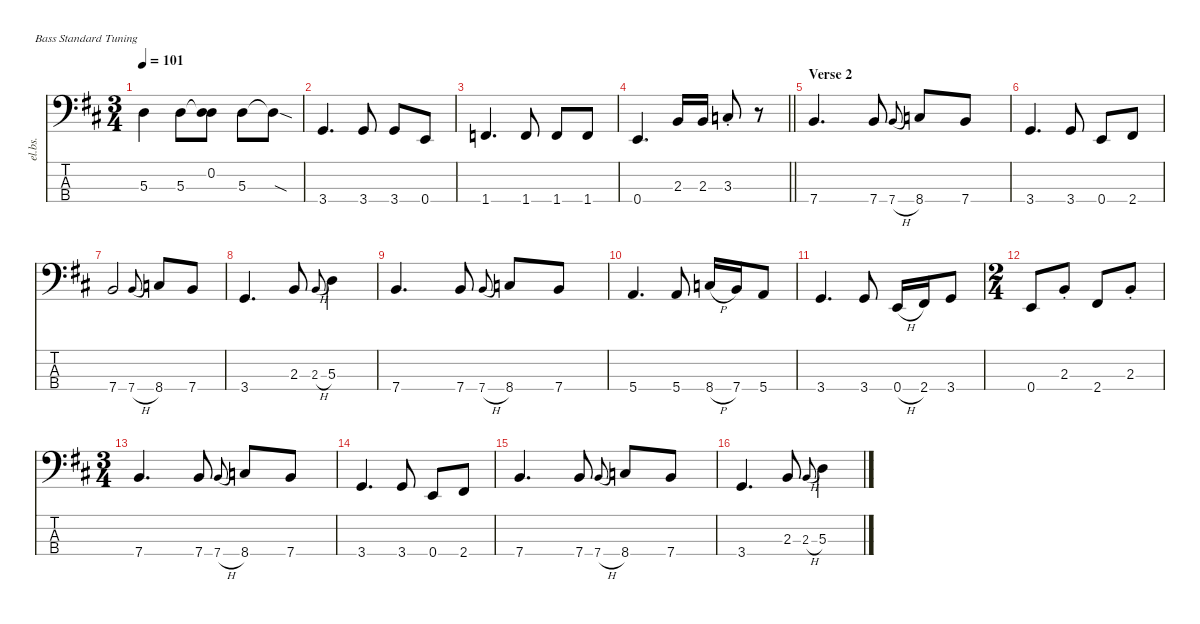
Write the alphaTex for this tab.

\defaultSystemsLayout 4
\hideDynamics
\bracketExtendMode nobrackets
\otherSystemsTrackNameOrientation horizontal
\track ("Jason Newsted" "el.bs.") {defaultSystemsLayout 8 instrument electricbasspick}
\staff {score tabs}
\tuning (G2 D2 A1 E1)
\ts (3 4)
\tempo 101
\clef f4
\ks bminor
5.3{acc forcenatural}.4{dy f} 5.3{acc forcenatural}.8 (0.2{acc forcenatural} 5.3{t acc forcenatural}).8 5.3{acc forcenatural}.8 5.3{sod t acc forcenatural}.8 |
3.4{acc forcenatural}.4{d} 3.4{acc forcenatural}.8 3.4{acc forcenatural}.8 0.4{acc forcenatural}.8 |
1.4{acc forcenatural}.4{d} 1.4{acc forcenatural}.8 1.4{acc forcenatural}.8 1.4{acc forcenatural}.8 |
\barLineRight lightlight
0.4{acc forcenatural}.4{d} 2.3{acc forcenatural}.16 2.3{acc forcenatural}.16 3.3{st acc forcenatural}.8 r.8 |
\section ("" "Verse 2")
7.4{acc forcenatural}.4{d} 7.4{acc forcenatural}.8 7.4{h acc forcenatural}.8{gr onbeat dy mf} 8.4{acc forcenatural}.8{dy f} 7.4{acc forcenatural}.8 |
3.4{acc forcenatural}.4{d} 3.4{acc forcenatural}.8 0.4{acc forcenatural}.8 2.4{acc #}.8 |
7.4{acc forcenatural}.2 7.4{h acc forcenatural}.8{gr onbeat dy mf} 8.4{acc forcenatural}.8{dy f} 7.4{acc forcenatural}.8 |
3.4{acc forcenatural}.4{d} 2.3{acc forcenatural}.8 2.3{h acc forcenatural}.8{gr onbeat dy mf} 5.3{acc forcenatural}.4{dy f} |
7.4{acc forcenatural}.4{d} 7.4{acc forcenatural}.8 7.4{h acc forcenatural}.8{gr onbeat dy mf} 8.4{acc forcenatural}.8{dy f} 7.4{acc forcenatural}.8 |
5.4{acc forcenatural}.4{d} 5.4{acc forcenatural}.8 8.4{h acc forcenatural}.16 7.4{acc forcenatural}.16 5.4{acc forcenatural}.8 |
3.4{acc forcenatural}.4{d} 3.4{acc forcenatural}.8 0.4{h acc forcenatural}.16 2.4{acc #}.16 3.4{acc forcenatural}.8 |
\ts (2 4)
\beaming (8 2 2)
0.4{acc forcenatural}.8 2.3{st acc forcenatural}.8 2.4{acc #}.8 2.3{st acc forcenatural}.8 |
\ts (3 4)
\beaming (8 2 2 2)
7.4{acc forcenatural}.4{d} 7.4{acc forcenatural}.8 7.4{h acc forcenatural}.8{gr onbeat dy mf} 8.4{acc forcenatural}.8{dy f} 7.4{acc forcenatural}.8 |
3.4{acc forcenatural}.4{d} 3.4{acc forcenatural}.8 0.4{acc forcenatural}.8 2.4{acc #}.8 |
7.4{acc forcenatural}.4{d} 7.4{acc forcenatural}.8 7.4{h acc forcenatural}.8{gr onbeat dy mf} 8.4{acc forcenatural}.8{dy f} 7.4{acc forcenatural}.8 |
3.4{acc forcenatural}.4{d} 2.3{acc forcenatural}.8 2.3{h acc forcenatural}.8{gr onbeat dy mf} 5.3{acc forcenatural}.4{dy f}
